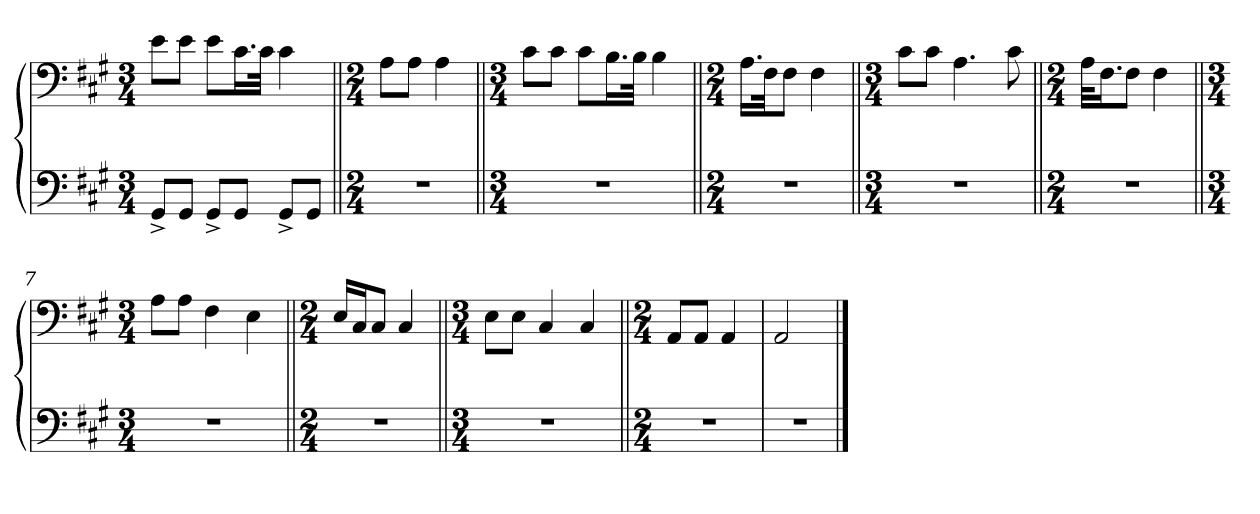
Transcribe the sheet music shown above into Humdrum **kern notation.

**kern	**kern
*part1	*part1
*staff2	*staff1
*clefF4	*clefF4
*k[f#c#g#]	*k[f#c#g#]
*M3/4	*M3/4
=1	=1
8GG#^/L	8e\L
8GG#/J	8e\J
8GG#^/L	8e\L
8GG#/J	16.c#\L
.	32c#\JJk
8GG#^/L	4c#\
8GG#/J	.
=2||	=2||
*M2/4	*M2/4
2r	8A\L
.	8A\J
.	4A\
=3||	=3||
*M3/4	*M3/4
2.r	8c#\L
.	8c#\J
.	8c#\L
.	16.B\L
.	32B\JJk
.	4B\
=4||	=4||
*M2/4	*M2/4
2r	16.A\LL
.	32F#\JK
.	8F#\J
.	4F#\
=5||	=5||
*M3/4	*M3/4
2.r	8c#\L
.	8c#\J
.	4.A\
.	8c#\
=6||	=6||
*M2/4	*M2/4
2r	32A\KLL
.	16.F#\J
.	8F#\J
.	4F#\
=7||	=7||
*M3/4	*M3/4
2.r	8A\L
.	8A\J
.	4F#\
.	4E\
=8||	=8||
*M2/4	*M2/4
2r	16E/LL
.	16C#/J
.	8C#/J
.	4C#/
=9||	=9||
*M3/4	*M3/4
2.r	8E\L
.	8E\J
.	4C#/
.	4C#/
=10||	=10||
*M2/4	*M2/4
2r	8AA/L
.	8AA/J
.	4AA/
=11	=11
2r	2AA/
==	==
*-	*-
